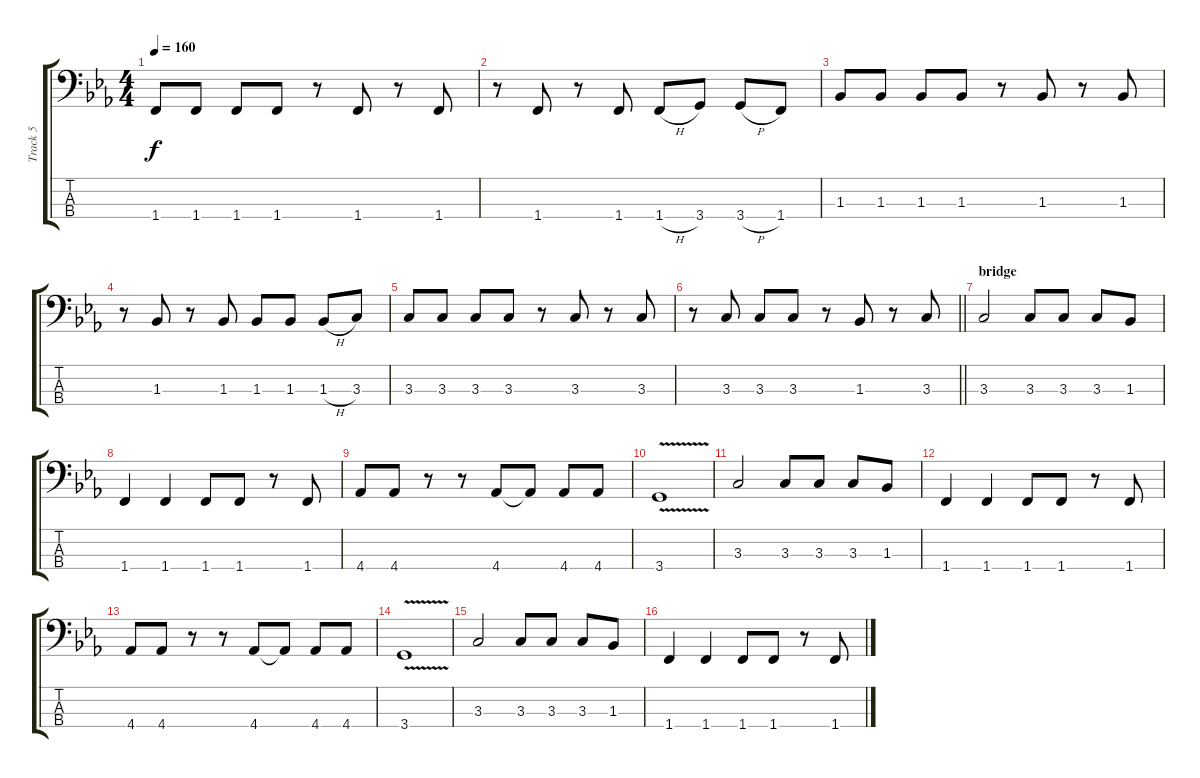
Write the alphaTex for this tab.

\track ("Track 5" "Track 5") {instrument electricbassfinger}
\staff {score tabs}
\tuning (G2 D2 A1 E1) {hide}
\ts (4 4)
\tempo 160
\clef f4
\ks cminor
1.4.8{dy f} 1.4.8 1.4.8 1.4.8 r.8 1.4.8 r.8 1.4.8 |
r.8 1.4.8 r.8 1.4.8 1.4{h}.8 3.4.8 3.4{h}.8 1.4.8 |
1.3.8 1.3.8 1.3.8 1.3.8 r.8 1.3.8 r.8 1.3.8 |
r.8 1.3.8 r.8 1.3.8 1.3.8 1.3.8 1.3{h}.8 3.3.8 |
3.3.8 3.3.8 3.3.8 3.3.8 r.8 3.3.8 r.8 3.3.8 |
\barLineRight lightlight
r.8 3.3.8 3.3.8 3.3.8 r.8 1.3.8 r.8 3.3.8 |
\section ("" "bridge")
3.3.2 3.3.8 3.3.8 3.3.8 1.3.8 |
1.4.4 1.4.4 1.4.8 1.4.8 r.8 1.4.8 |
4.4.8 4.4.8 r.8 r.8 4.4.8 4.4{t}.8 4.4.8 4.4.8 |
3.4{v}.1 |
3.3.2 3.3.8 3.3.8 3.3.8 1.3.8 |
1.4.4 1.4.4 1.4.8 1.4.8 r.8 1.4.8 |
4.4.8 4.4.8 r.8 r.8 4.4.8 4.4{t}.8 4.4.8 4.4.8 |
3.4{v}.1 |
3.3.2 3.3.8 3.3.8 3.3.8 1.3.8 |
1.4.4 1.4.4 1.4.8 1.4.8 r.8 1.4.8
